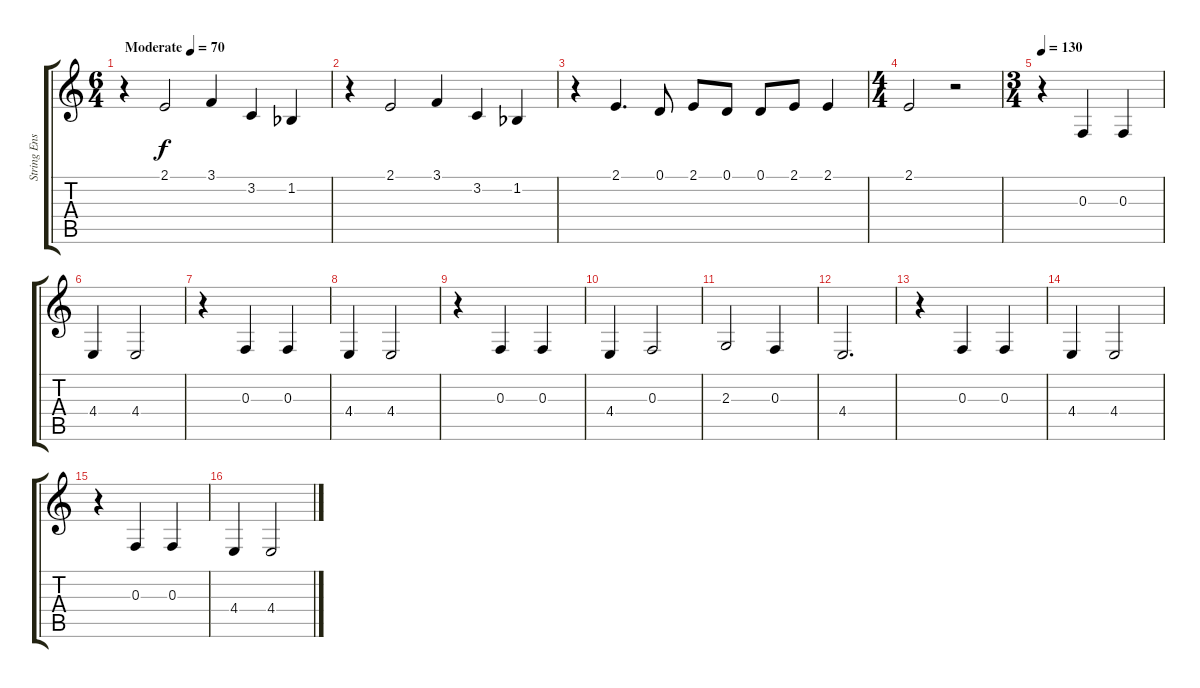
\track ("String Ensemble" "String Ens") {instrument stringensemble1}
\staff {score tabs}
\tuning (D4 A3 F3 C3 G2 C2) {hide}
\ts (6 4)
\tempo (70 "Moderate")
\clef g2
\ks c
r.4{dy f instrument stringensemble1} 2.1.2 3.1.4 3.2.4 1.2{acc b}.4 |
r.4 2.1.2 3.1.4 3.2.4 1.2{acc b}.4 |
r.4 2.1.4{d} 0.1.8 2.1.8 0.1.8 0.1.8 2.1.8 2.1.4 |
\ts (4 4)
2.1.2 r.2 |
\ts (3 4)
\tempo 130
r.4 0.3.4 0.3.4 |
4.4.4 4.4.2 |
r.4 0.3.4 0.3.4 |
4.4.4 4.4.2 |
r.4 0.3.4 0.3.4 |
4.4.4 0.3.2 |
2.3.2 0.3.4 |
4.4.2{d} |
r.4 0.3.4 0.3.4 |
4.4.4 4.4.2 |
r.4 0.3.4 0.3.4 |
4.4.4 4.4.2
